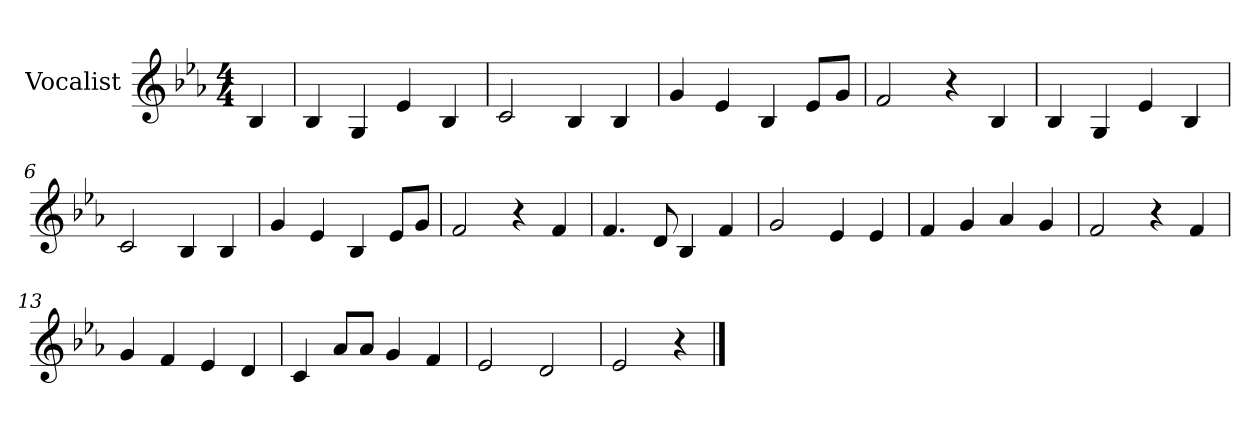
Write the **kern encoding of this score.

**kern
*part1
*staff1
*I"Vocalist
*k[b-e-a-]
*E-:
*M4/4
=
4B-
=1
4B-
4G
4e-
4B-
=2
2c
4B-
4B-
=3
4g
4e-
4B-
8e-L
8gJ
=4
2f
4r
4B-
=5
4B-
4G
4e-
4B-
=6
2c
4B-
4B-
=7
4g
4e-
4B-
8e-L
8gJ
=8
2f
4r
4f
=9
4.f
8d
4B-
4f
=10
2g
4e-
4e-
=11
4f
4g
4a-
4g
=12
2f
4r
4f
=13
4g
4f
4e-
4d
=14
4c
8a-L
8a-J
4g
4f
=15
2e-
2d
=16
2e-
4r
==
*-
